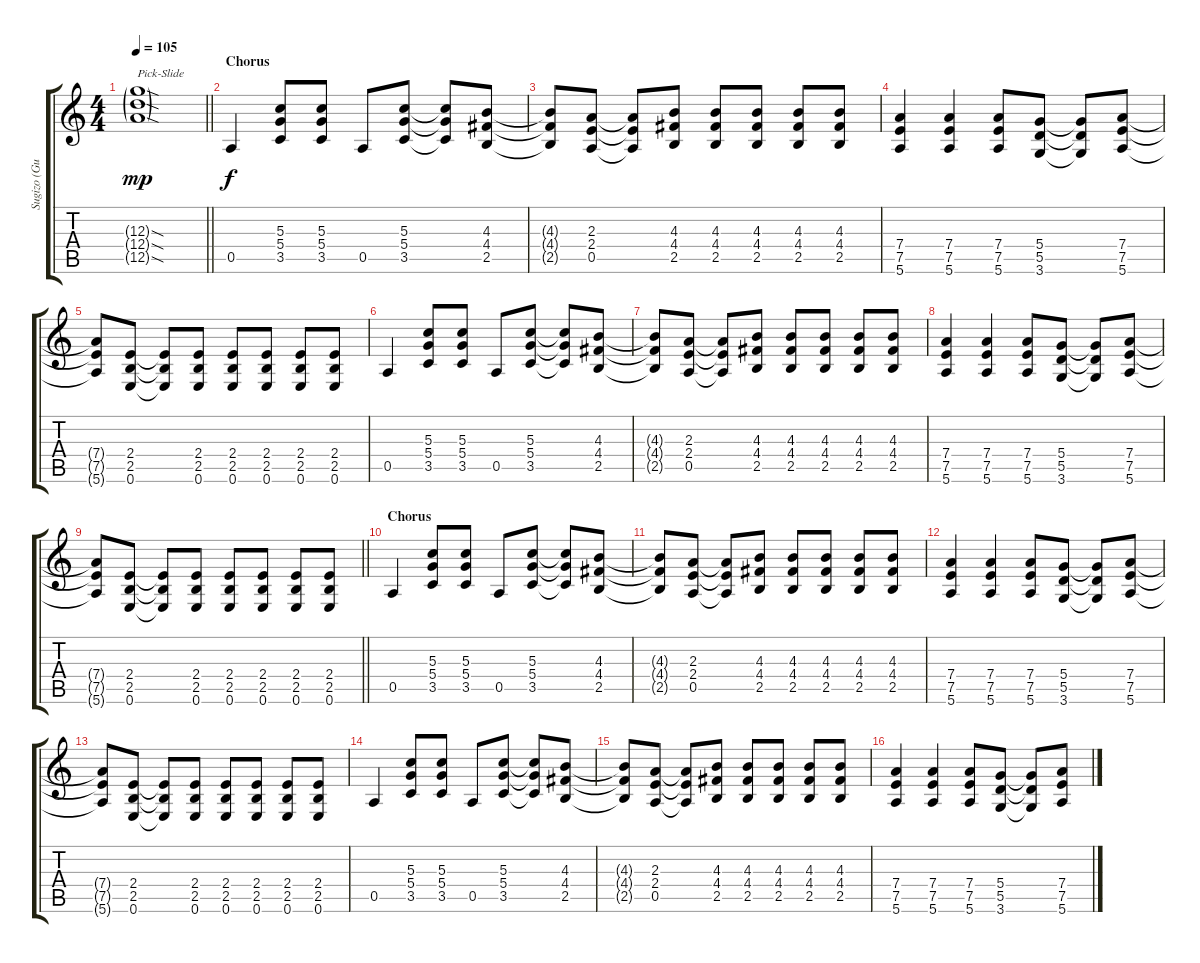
\track ("Sugizo (Guitar)" "Sugizo (Gu") {instrument distortionguitar}
\staff {score tabs}
\tuning (E4 B3 G3 D3 A2 E2) {hide}
\ts (4 4)
\tempo 105
\clef g2
\barLineRight lightlight
\ks c
(12.3{sod g} 12.4{sod g} 12.5{sod g}).1{txt "Pick-Slide" dy mp} |
\section ("" "Chorus")
0.5.4{dy f} (5.3 5.4 3.5).8 (5.3 5.4 3.5).8 0.5.8 (5.3 5.4 3.5).8 (5.3{t} 5.4{t} 3.5{t}).8 (4.3 4.4 2.5).8 |
(4.3{t} 4.4{t} 2.5{t}).8 (2.3 2.4 0.5).8 (2.3{t} 2.4{t} 0.5{t}).8 (4.3 4.4 2.5).8 (4.3 4.4 2.5).8 (4.3 4.4 2.5).8 (4.3 4.4 2.5).8 (4.3 4.4 2.5).8 |
(7.4 7.5 5.6).4 (7.4 7.5 5.6).4 (7.4 7.5 5.6).8 (5.4 5.5 3.6).8 (5.4{t} 5.5{t} 3.6{t}).8 (7.4 7.5 5.6).8 |
(7.4{t} 7.5{t} 5.6{t}).8 (2.4 2.5 0.6).8 (2.4{t} 2.5{t} 0.6{t}).8 (2.4 2.5 0.6).8 (2.4 2.5 0.6).8 (2.4 2.5 0.6).8 (2.4 2.5 0.6).8 (2.4 2.5 0.6).8 |
0.5.4 (5.3 5.4 3.5).8 (5.3 5.4 3.5).8 0.5.8 (5.3 5.4 3.5).8 (5.3{t} 5.4{t} 3.5{t}).8 (4.3 4.4 2.5).8 |
(4.3{t} 4.4{t} 2.5{t}).8 (2.3 2.4 0.5).8 (2.3{t} 2.4{t} 0.5{t}).8 (4.3 4.4 2.5).8 (4.3 4.4 2.5).8 (4.3 4.4 2.5).8 (4.3 4.4 2.5).8 (4.3 4.4 2.5).8 |
(7.4 7.5 5.6).4 (7.4 7.5 5.6).4 (7.4 7.5 5.6).8 (5.4 5.5 3.6).8 (5.4{t} 5.5{t} 3.6{t}).8 (7.4 7.5 5.6).8 |
\barLineRight lightlight
(7.4{t} 7.5{t} 5.6{t}).8 (2.4 2.5 0.6).8 (2.4{t} 2.5{t} 0.6{t}).8 (2.4 2.5 0.6).8 (2.4 2.5 0.6).8 (2.4 2.5 0.6).8 (2.4 2.5 0.6).8 (2.4 2.5 0.6).8 |
\section ("" "Chorus")
0.5.4 (5.3 5.4 3.5).8 (5.3 5.4 3.5).8 0.5.8 (5.3 5.4 3.5).8 (5.3{t} 5.4{t} 3.5{t}).8 (4.3 4.4 2.5).8 |
(4.3{t} 4.4{t} 2.5{t}).8 (2.3 2.4 0.5).8 (2.3{t} 2.4{t} 0.5{t}).8 (4.3 4.4 2.5).8 (4.3 4.4 2.5).8 (4.3 4.4 2.5).8 (4.3 4.4 2.5).8 (4.3 4.4 2.5).8 |
(7.4 7.5 5.6).4 (7.4 7.5 5.6).4 (7.4 7.5 5.6).8 (5.4 5.5 3.6).8 (5.4{t} 5.5{t} 3.6{t}).8 (7.4 7.5 5.6).8 |
(7.4{t} 7.5{t} 5.6{t}).8 (2.4 2.5 0.6).8 (2.4{t} 2.5{t} 0.6{t}).8 (2.4 2.5 0.6).8 (2.4 2.5 0.6).8 (2.4 2.5 0.6).8 (2.4 2.5 0.6).8 (2.4 2.5 0.6).8 |
0.5.4 (5.3 5.4 3.5).8 (5.3 5.4 3.5).8 0.5.8 (5.3 5.4 3.5).8 (5.3{t} 5.4{t} 3.5{t}).8 (4.3 4.4 2.5).8 |
(4.3{t} 4.4{t} 2.5{t}).8 (2.3 2.4 0.5).8 (2.3{t} 2.4{t} 0.5{t}).8 (4.3 4.4 2.5).8 (4.3 4.4 2.5).8 (4.3 4.4 2.5).8 (4.3 4.4 2.5).8 (4.3 4.4 2.5).8 |
(7.4 7.5 5.6).4 (7.4 7.5 5.6).4 (7.4 7.5 5.6).8 (5.4 5.5 3.6).8 (5.4{t} 5.5{t} 3.6{t}).8 (7.4 7.5 5.6).8
